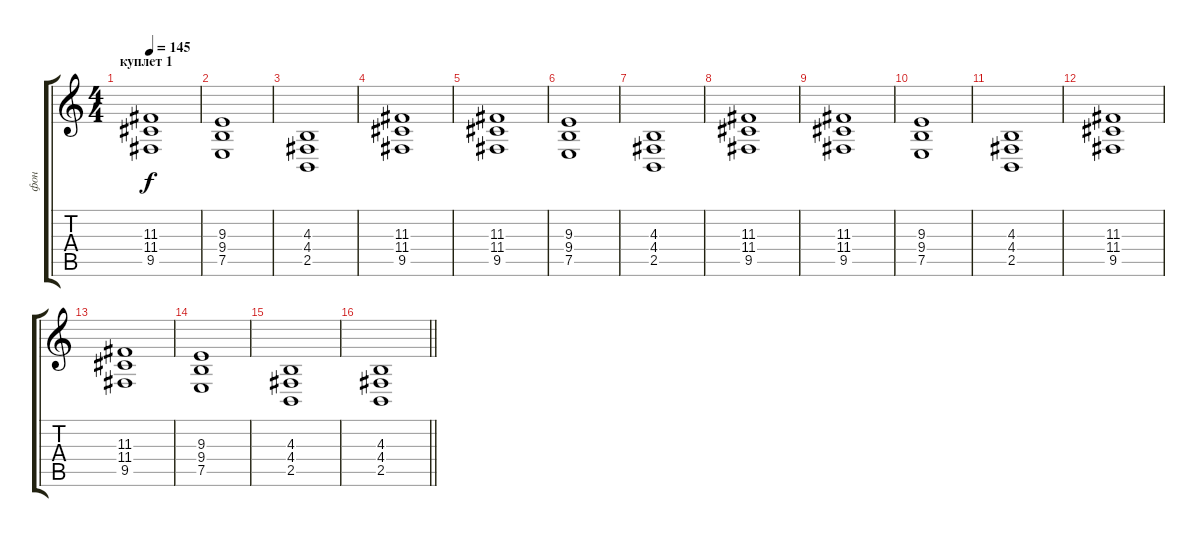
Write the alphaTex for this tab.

\track ("фон" "фон") {instrument pad7halo}
\staff {score tabs}
\tuning (E4 B3 G3 D3 A2 E2) {hide}
\ts (4 4)
\section ("" "куплет 1")
\tempo 145
\clef g2
\ks c
(11.3 11.4 9.5).1{dy f} |
(9.3 9.4 7.5).1 |
(4.3 4.4 2.5).1 |
(11.3 11.4 9.5).1 |
(11.3 11.4 9.5).1 |
(9.3 9.4 7.5).1 |
(4.3 4.4 2.5).1 |
(11.3 11.4 9.5).1 |
(11.3 11.4 9.5).1 |
(9.3 9.4 7.5).1 |
(4.3 4.4 2.5).1 |
(11.3 11.4 9.5).1 |
(11.3 11.4 9.5).1 |
(9.3 9.4 7.5).1 |
(4.3 4.4 2.5).1 |
\barLineRight lightlight
(4.3 4.4 2.5).1
